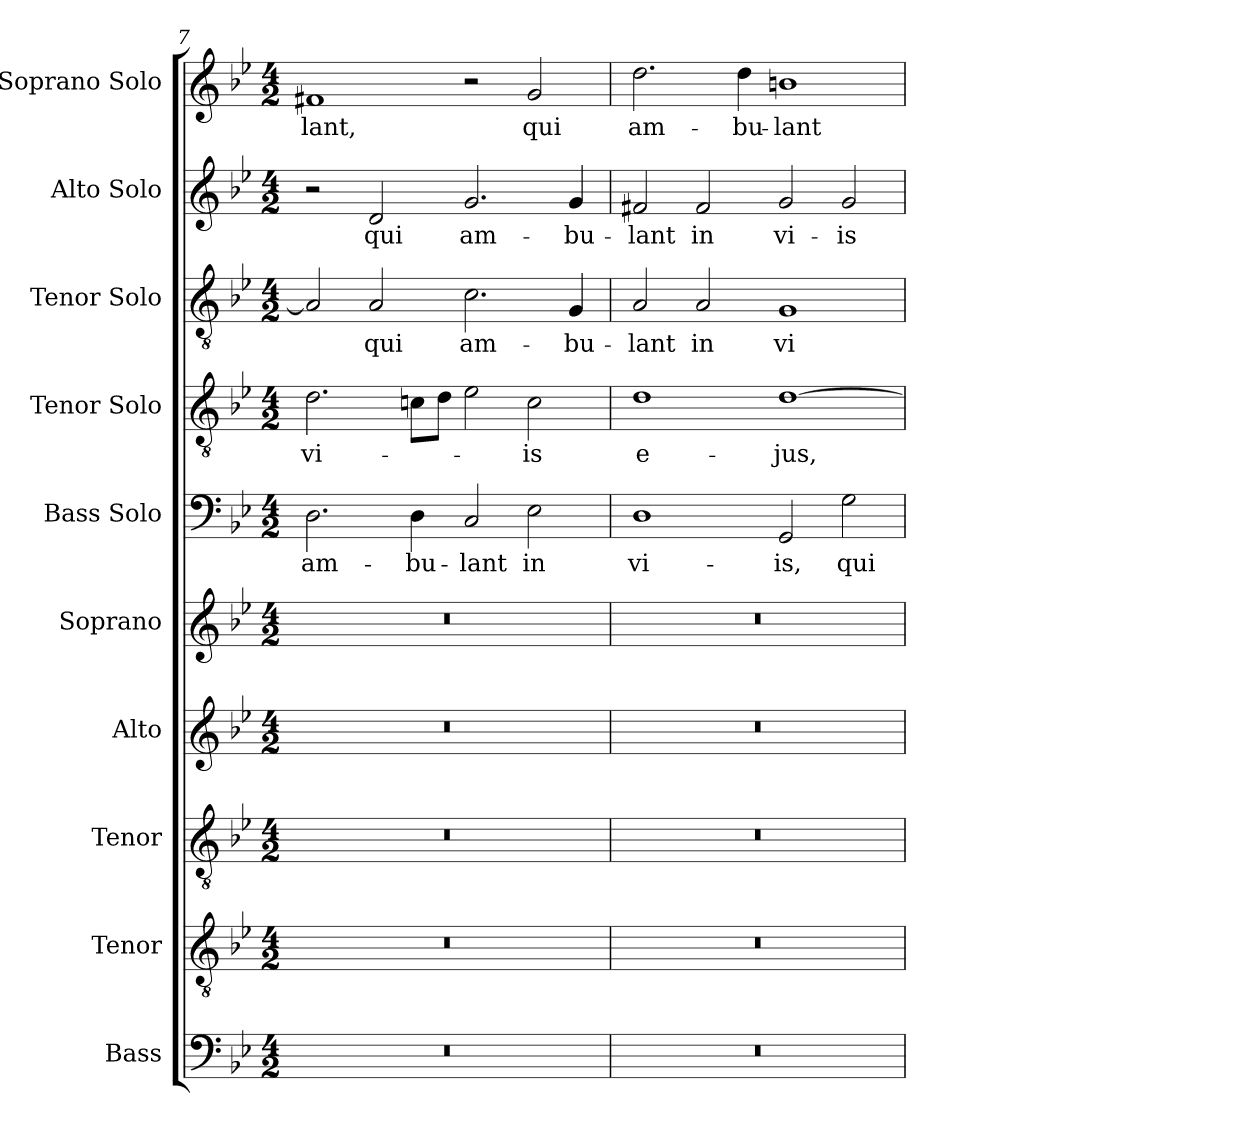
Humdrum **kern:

**kern	**kern	**kern	**kern	**kern	**kern	**text	**kern	**text	**kern	**text	**kern	**text	**kern	**text
*part10	*part9	*part8	*part7	*part6	*part5	*part5	*part4	*part4	*part3	*part3	*part2	*part2	*part1	*part1
*staff10	*staff9	*staff8	*staff7	*staff6	*staff5	*staff5	*staff4	*staff4	*staff3	*staff3	*staff2	*staff2	*staff1	*staff1
*I"Bass	*I"Tenor	*I"Tenor	*I"Alto	*I"Soprano	*I"Bass Solo	*	*I"Tenor Solo	*	*I"Tenor Solo	*	*I"Alto Solo	*	*I"Soprano Solo	*
*I'B.	*I'T.	*I'T.	*I'A.	*I'S.	*I'B.	*	*I'T.	*	*I'T.	*	*I'A.	*	*I'S.	*
*clefF4	*clefGv2	*clefGv2	*clefG2	*clefG2	*clefF4	*	*clefGv2	*	*clefGv2	*	*clefG2	*	*clefG2	*
*	*ITrd7c12	*ITrd7c12	*	*	*	*	*ITrd7c12	*	*ITrd7c12	*	*	*	*	*
*k[b-e-]	*k[b-e-]	*k[b-e-]	*k[b-e-]	*k[b-e-]	*k[b-e-]	*	*k[b-e-]	*	*k[b-e-]	*	*k[b-e-]	*	*k[b-e-]	*
*B-:	*B-:	*B-:	*B-:	*B-:	*B-:	*	*B-:	*	*B-:	*	*B-:	*	*B-:	*
*M4/2	*M4/2	*M4/2	*M4/2	*M4/2	*M4/2	*	*M4/2	*	*M4/2	*	*M4/2	*	*M4/2	*
=7	=7	=7	=7	=7	=7	=7	=7	=7	=7	=7	=7	=7	=7	=7
!LO:N:vis=1	!LO:N:vis=1	!LO:N:vis=1	!LO:N:vis=1	!LO:N:vis=1	!	!	!	!	!	!	!	!	!	!
!	!	!	!	!	!	!LO:LY:b:color=#000000	!	!	!	!	!	!	!	!
!	!	!	!	!	!	!	!	!LO:LY:b:color=#000000	!	!	!	!	!	!
!	!	!	!	!	!	!	!	!	!	!	!	!	!	!LO:LY:b:color=#000000
0r	0r	0r	0r	0r	2.Di\	am-	2.Di\	vi-	2AAi/]	.	2r	.	1f#Xi	-lant,
!	!	!	!	!	!	!	!	!	!	!LO:LY:b:color=#000000	!	!	!	!
!	!	!	!	!	!	!	!	!	!	!	!	!LO:LY:b:color=#000000	!	!
.	.	.	.	.	.	.	.	.	2AAi/	qui	2di/	qui	.	.
!	!	!	!	!	!	!LO:LY:b:color=#000000	!	!	!	!	!	!	!	!
.	.	.	.	.	4Di\	-bu-	8Cni\L	.	.	.	.	.	.	.
.	.	.	.	.	.	.	8Di\J	.	.	.	.	.	.	.
!	!	!	!	!	!	!LO:LY:b:color=#000000	!	!	!	!	!	!	!	!
!	!	!	!	!	!	!	!	!	!	!LO:LY:b:color=#000000	!	!	!	!
!	!	!	!	!	!	!	!	!	!	!	!	!LO:LY:b:color=#000000	!	!
.	.	.	.	.	2Ci/	-lant	2E-i\	.	2.Ci\	am-	2.gi/	am-	2r	.
!	!	!	!	!	!	!LO:LY:b:color=#000000	!	!	!	!	!	!	!	!
!	!	!	!	!	!	!	!	!LO:LY:b:color=#000000	!	!	!	!	!	!
!	!	!	!	!	!	!	!	!	!	!	!	!	!	!LO:LY:b:color=#000000
.	.	.	.	.	2E-i\	in	2Ci\	-is	.	.	.	.	2gi/	qui
!	!	!	!	!	!	!	!	!	!	!LO:LY:b:color=#000000	!	!	!	!
!	!	!	!	!	!	!	!	!	!	!	!	!LO:LY:b:color=#000000	!	!
.	.	.	.	.	.	.	.	.	4GGi/	-bu-	4gi/	-bu-	.	.
=8	=8	=8	=8	=8	=8	=8	=8	=8	=8	=8	=8	=8	=8	=8
!LO:N:vis=1	!LO:N:vis=1	!LO:N:vis=1	!LO:N:vis=1	!LO:N:vis=1	!	!	!	!	!	!	!	!	!	!
!	!	!	!	!	!	!LO:LY:b:color=#000000	!	!	!	!	!	!	!	!
!	!	!	!	!	!	!	!	!LO:LY:b:color=#000000	!	!	!	!	!	!
!	!	!	!	!	!	!	!	!	!	!LO:LY:b:color=#000000	!	!	!	!
!	!	!	!	!	!	!	!	!	!	!	!	!LO:LY:b:color=#000000	!	!
!	!	!	!	!	!	!	!	!	!	!	!	!	!	!LO:LY:b:color=#000000
0r	0r	0r	0r	0r	1Di	vi-	1Di	e-	2AAi/	-lant	2f#Xi/	-lant	2.ddi\	am-
!	!	!	!	!	!	!	!	!	!	!LO:LY:b:color=#000000	!	!	!	!
!	!	!	!	!	!	!	!	!	!	!	!	!LO:LY:b:color=#000000	!	!
.	.	.	.	.	.	.	.	.	2AAi/	in	2f#i/	in	.	.
!	!	!	!	!	!	!	!	!	!	!	!	!	!	!LO:LY:b:color=#000000
.	.	.	.	.	.	.	.	.	.	.	.	.	4ddi\	-bu-
!	!	!	!	!	!	!LO:LY:b:color=#000000	!	!	!	!	!	!	!	!
!	!	!	!	!	!	!	!	!LO:LY:b:color=#000000	!	!	!	!	!	!
!	!	!	!	!	!	!	!	!	!	!LO:LY:b:color=#000000	!	!	!	!
!	!	!	!	!	!	!	!	!	!	!	!	!LO:LY:b:color=#000000	!	!
!	!	!	!	!	!	!	!	!	!	!	!	!	!	!LO:LY:b:color=#000000
.	.	.	.	.	2GGi/	-is,	[1Di	-jus,	1GGi	vi-	2gi/	vi-	1bni	-lant
!	!	!	!	!	!	!LO:LY:b:color=#000000	!	!	!	!	!	!	!	!
!	!	!	!	!	!	!	!	!	!	!	!	!LO:LY:b:color=#000000	!	!
.	.	.	.	.	2Gi\	qui	.	.	.	.	2gi/	-is	.	.
=	=	=	=	=	=	=	=	=	=	=	=	=	=	=
*-	*-	*-	*-	*-	*-	*-	*-	*-	*-	*-	*-	*-	*-	*-
